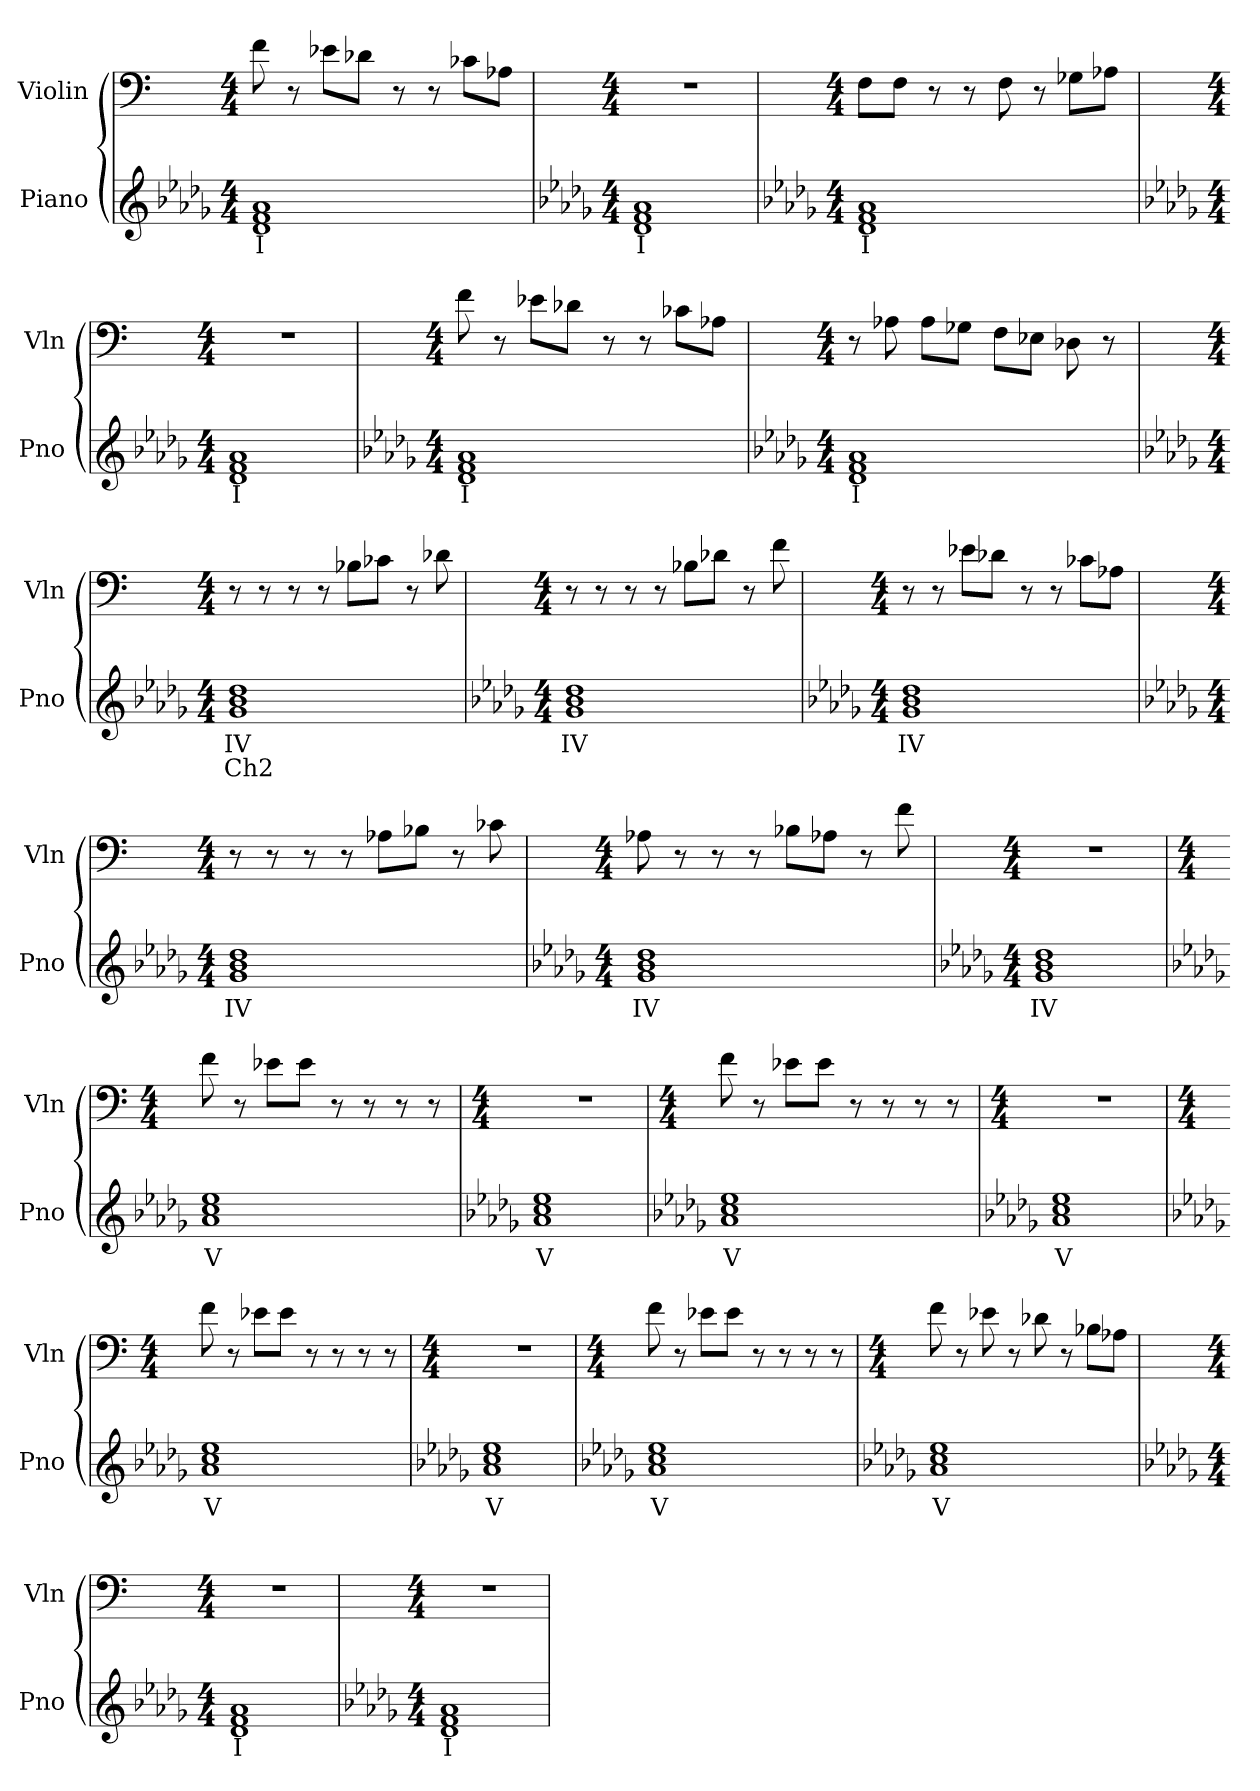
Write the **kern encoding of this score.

**kern	**text	**text	**kern
*part2	*part2	*part2	*part1
*staff2	*staff2	*staff2	*staff1
*I"Piano	*	*	*I"Violin
*I'Pno	*	*	*I'Vln
*k[b-e-a-d-g-]	*	*	*
*D-:	*	*	*
*M4/4	*	*	*M4/4
=	=	=	=
1d- 1f 1a-	I	.	8f
.	.	.	8r
.	.	.	8e-XL
.	.	.	8d-XJ
.	.	.	8r
.	.	.	8r
.	.	.	8c-XL
.	.	.	8A-XJ
=	=	=	=
*k[b-e-a-d-g-]	*	*	*
*D-:	*	*	*
*M4/4	*	*	*M4/4
1d- 1f 1a-	I	.	1r
=	=	=	=
*k[b-e-a-d-g-]	*	*	*
*D-:	*	*	*
*M4/4	*	*	*M4/4
1d- 1f 1a-	I	.	8FL
.	.	.	8FJ
.	.	.	8r
.	.	.	8r
.	.	.	8F
.	.	.	8r
.	.	.	8G-XL
.	.	.	8A-XJ
=	=	=	=
*k[b-e-a-d-g-]	*	*	*
*D-:	*	*	*
*M4/4	*	*	*M4/4
1d- 1f 1a-	I	.	1r
=	=	=	=
*k[b-e-a-d-g-]	*	*	*
*D-:	*	*	*
*M4/4	*	*	*M4/4
1d- 1f 1a-	I	.	8f
.	.	.	8r
.	.	.	8e-XL
.	.	.	8d-XJ
.	.	.	8r
.	.	.	8r
.	.	.	8c-XL
.	.	.	8A-XJ
=	=	=	=
*k[b-e-a-d-g-]	*	*	*
*D-:	*	*	*
*M4/4	*	*	*M4/4
1d- 1f 1a-	I	.	8r
.	.	.	8A-X
.	.	.	8A-L
.	.	.	8G-XJ
.	.	.	8FL
.	.	.	8E-XJ
.	.	.	8D-X
.	.	.	8r
=	=	=	=
*k[b-e-a-d-g-]	*	*	*
*D-:	*	*	*
*M4/4	*	*	*M4/4
1g- 1b- 1dd-	IV	Ch2	8r
.	.	.	8r
.	.	.	8r
.	.	.	8r
.	.	.	8B-XL
.	.	.	8c-XJ
.	.	.	8r
.	.	.	8d-X
=	=	=	=
*k[b-e-a-d-g-]	*	*	*
*D-:	*	*	*
*M4/4	*	*	*M4/4
1g- 1b- 1dd-	IV	.	8r
.	.	.	8r
.	.	.	8r
.	.	.	8r
.	.	.	8B-XL
.	.	.	8d-XJ
.	.	.	8r
.	.	.	8f
=	=	=	=
*k[b-e-a-d-g-]	*	*	*
*D-:	*	*	*
*M4/4	*	*	*M4/4
1g- 1b- 1dd-	IV	.	8r
.	.	.	8r
.	.	.	8e-XL
.	.	.	8d-XJ
.	.	.	8r
.	.	.	8r
.	.	.	8c-XL
.	.	.	8A-XJ
=	=	=	=
*k[b-e-a-d-g-]	*	*	*
*D-:	*	*	*
*M4/4	*	*	*M4/4
1g- 1b- 1dd-	IV	.	8r
.	.	.	8r
.	.	.	8r
.	.	.	8r
.	.	.	8A-XL
.	.	.	8B-XJ
.	.	.	8r
.	.	.	8c-X
=	=	=	=
*k[b-e-a-d-g-]	*	*	*
*D-:	*	*	*
*M4/4	*	*	*M4/4
1g- 1b- 1dd-	IV	.	8A-X
.	.	.	8r
.	.	.	8r
.	.	.	8r
.	.	.	8B-XL
.	.	.	8A-XJ
.	.	.	8r
.	.	.	8f
=	=	=	=
*k[b-e-a-d-g-]	*	*	*
*D-:	*	*	*
*M4/4	*	*	*M4/4
1g- 1b- 1dd-	IV	.	1r
=	=	=	=
*k[b-e-a-d-g-]	*	*	*
*D-:	*	*	*
*	*	*	*M4/4
1a- 1cc 1ee-	V	.	8f
.	.	.	8r
.	.	.	8e-XL
.	.	.	8e-J
.	.	.	8r
.	.	.	8r
.	.	.	8r
.	.	.	8r
=	=	=	=
*k[b-e-a-d-g-]	*	*	*
*D-:	*	*	*
*	*	*	*M4/4
1a- 1cc 1ee-	V	.	1r
=	=	=	=
*k[b-e-a-d-g-]	*	*	*
*D-:	*	*	*
*	*	*	*M4/4
1a- 1cc 1ee-	V	.	8f
.	.	.	8r
.	.	.	8e-XL
.	.	.	8e-J
.	.	.	8r
.	.	.	8r
.	.	.	8r
.	.	.	8r
=	=	=	=
*k[b-e-a-d-g-]	*	*	*
*D-:	*	*	*
*	*	*	*M4/4
1a- 1cc 1ee-	V	.	1r
=	=	=	=
*k[b-e-a-d-g-]	*	*	*
*D-:	*	*	*
*	*	*	*M4/4
1a- 1cc 1ee-	V	.	8f
.	.	.	8r
.	.	.	8e-XL
.	.	.	8e-J
.	.	.	8r
.	.	.	8r
.	.	.	8r
.	.	.	8r
=	=	=	=
*k[b-e-a-d-g-]	*	*	*
*D-:	*	*	*
*	*	*	*M4/4
1a- 1cc 1ee-	V	.	1r
=	=	=	=
*k[b-e-a-d-g-]	*	*	*
*D-:	*	*	*
*	*	*	*M4/4
1a- 1cc 1ee-	V	.	8f
.	.	.	8r
.	.	.	8e-XL
.	.	.	8e-J
.	.	.	8r
.	.	.	8r
.	.	.	8r
.	.	.	8r
=	=	=	=
*k[b-e-a-d-g-]	*	*	*
*D-:	*	*	*
*	*	*	*M4/4
1a- 1cc 1ee-	V	.	8f
.	.	.	8r
.	.	.	8e-X
.	.	.	8r
.	.	.	8d-X
.	.	.	8r
.	.	.	8B-XL
.	.	.	8A-XJ
=	=	=	=
*k[b-e-a-d-g-]	*	*	*
*D-:	*	*	*
*M4/4	*	*	*M4/4
1d- 1f 1a-	I	.	1r
=	=	=	=
*k[b-e-a-d-g-]	*	*	*
*D-:	*	*	*
*M4/4	*	*	*M4/4
1d- 1f 1a-	I	.	1r
=	=	=	=
*-	*-	*-	*-
